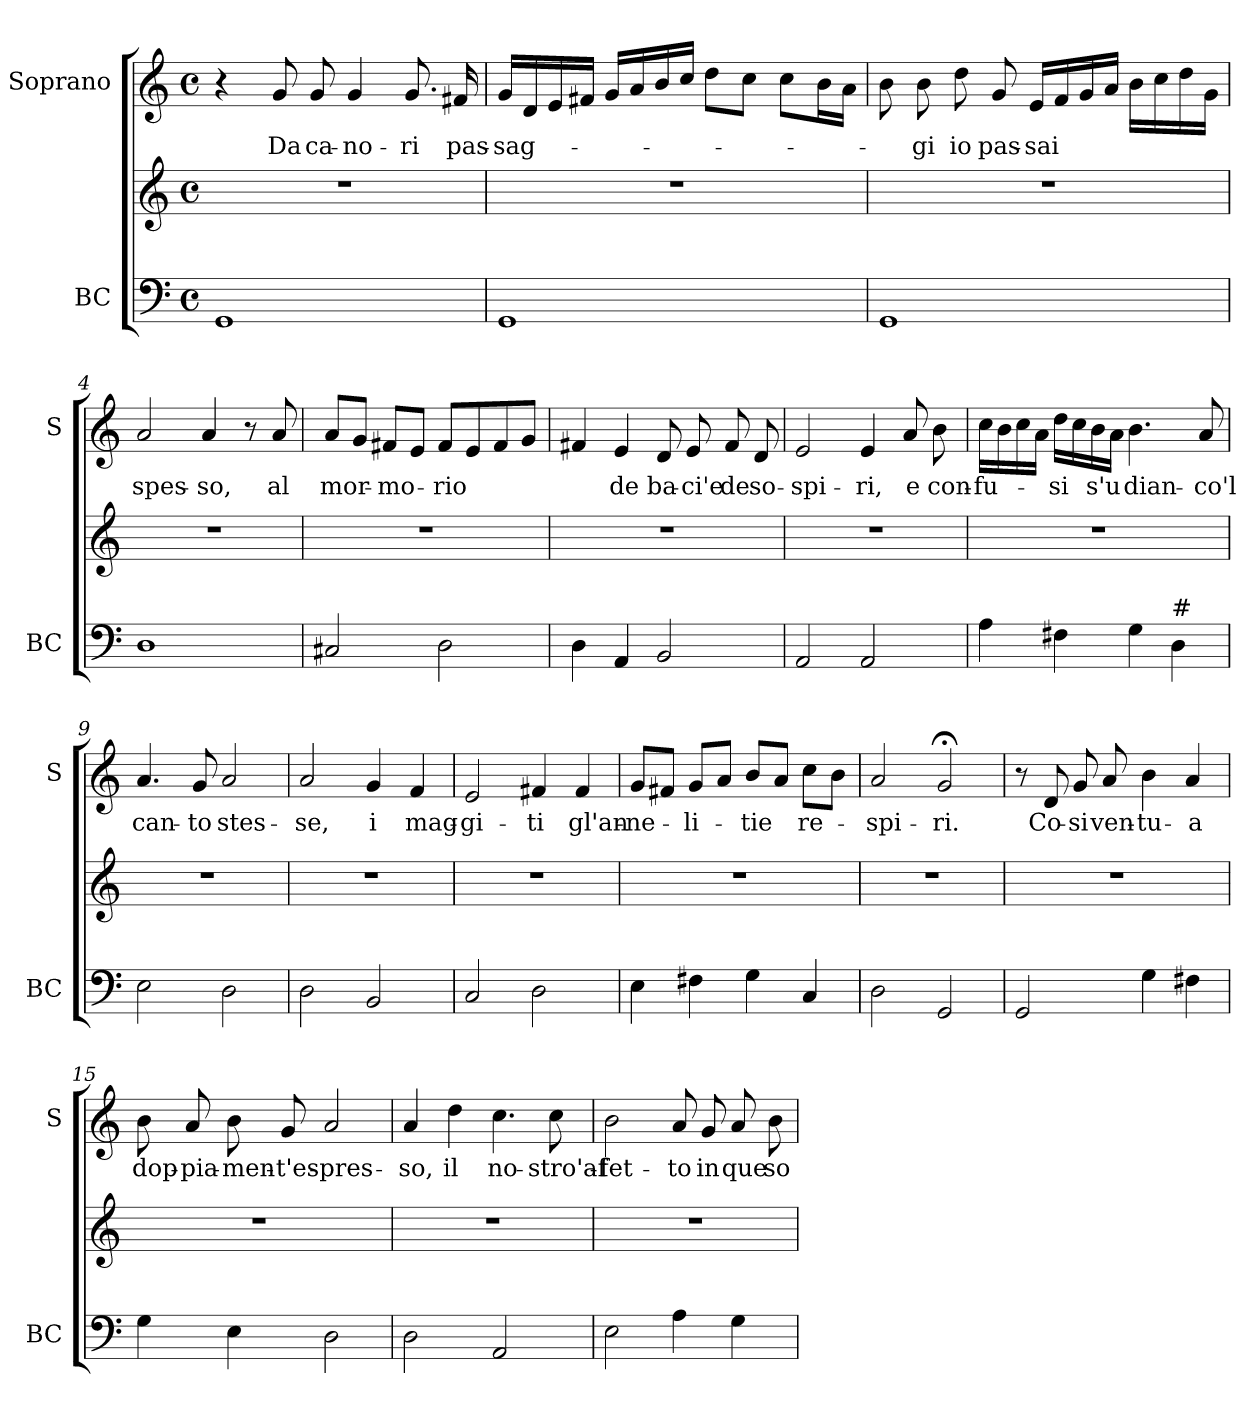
**kern	**kern	**kern	**text
*part2	*part2	*part1	*part1
*staff3	*staff2	*staff1	*staff1
*I"BC	*	*I"Soprano	*
*I'BC	*	*I'S	*
*clefF4	*clefG2	*clefG2	*
*k[]	*k[]	*k[]	*
*C:	*C:	*C:	*
*M4/4	*M4/4	*M4/4	*
*met(c)	*met(c)	*met(c)	*
=1	=1	=1	=1
1GG	1r	4r	.
!	!	!	!LO:LY:b
.	.	8g/	Da
!	!	!	!LO:LY:b
.	.	8g/	ca-
!	!	!	!LO:LY:b
.	.	4g/	-no-
!	!	!	!LO:LY:b
.	.	8.g/	-ri
!	!	!	!LO:LY:b
.	.	16f#X/	pas-
=2	=2	=2	=2
!	!	!	!LO:LY:b
1GG	1r	16g/LL	-sag-
.	.	16d/	.
.	.	16e/	.
.	.	16f#X/JJ	.
.	.	16g/LL	.
.	.	16a/	.
.	.	16b/	.
.	.	16cc/JJ	.
.	.	8dd\L	.
.	.	8cc\J	.
.	.	8cc\L	.
.	.	16b\L	.
.	.	16a\JJ	.
=3	=3	=3	=3
1GG	1r	8b\	.
!	!	!	!LO:LY:b
.	.	8b\	-gi
!	!	!	!LO:LY:b
.	.	8dd\	io
!	!	!	!LO:LY:b
.	.	8g/	pas-
!	!	!	!LO:LY:b
.	.	16e/LL	-sai
.	.	16f/	.
.	.	16g/	.
.	.	16a/JJ	.
.	.	16b\LL	.
.	.	16cc\	.
.	.	16dd\	.
.	.	16g\JJ	.
!!LO:LB:g=z
=4	=4	=4	=4
!	!	!	!LO:LY:b
1D	1r	2a/	spes-
!	!	!	!LO:LY:b
.	.	4a/	-so,
.	.	8r	.
!	!	!	!LO:LY:b
.	.	8a/	al
=5	=5	=5	=5
!	!	!	!LO:LY:b
2C#X/	1r	8a/L	mor-
.	.	8g/J	.
!	!	!	!LO:LY:b
.	.	8f#X/L	-mo-
.	.	8e/J	.
!	!	!	!LO:LY:b
2D\	.	8f#/L	-rio
.	.	8e/	.
.	.	8f#/	.
.	.	8g/J	.
=6	=6	=6	=6
4D\	1r	4f#X/	.
!	!	!	!LO:LY:b
4AA/	.	4e/	de
!	!	!	!LO:LY:b
2BB/	.	8d/	ba-
!	!	!	!LO:LY:b
.	.	8e/	-ci'e
!	!	!	!LO:LY:b
.	.	8f#/	de
!	!	!	!LO:LY:b
.	.	8d/	so-
=7	=7	=7	=7
!	!	!	!LO:LY:b
2AA/	1r	2e/	-spi-
!	!	!	!LO:LY:b
2AA/	.	4e/	-ri,
!	!	!	!LO:LY:b
.	.	8a/	e
!	!	!	!LO:LY:b
.	.	8b\	con-
!!LO:LB:g=z
=8	=8	=8	=8
!	!	!	!LO:LY:b
4A\	1r	16cc\LL	-fu-
.	.	16b\	.
.	.	16cc\	.
.	.	16a\JJ	.
!	!	!	!LO:LY:b
4F#X\	.	16dd\LL	-si
.	.	16cc\	.
!	!	!	!LO:LY:b
.	.	16b\	s'u
.	.	16a\JJ	.
!	!	!	!LO:LY:b
4G\	.	4.b\	dian-
!LO:TX:a:t=#	!	!	!
4D\	.	.	.
!	!	!	!LO:LY:b
.	.	8a/	-co'l
=9	=9	=9	=9
!	!	!	!LO:LY:b
2E\	1r	4.a/	can-
!	!	!	!LO:LY:b
.	.	8g/	-to
!	!	!	!LO:LY:b
2D\	.	2a/	stes-
=10	=10	=10	=10
!	!	!	!LO:LY:b
2D\	1r	2a/	-se,
!	!	!	!LO:LY:b
2BB/	.	4g/	i
!	!	!	!LO:LY:b
.	.	4f/	mag-
=11	=11	=11	=11
!	!	!	!LO:LY:b
2C/	1r	2e/	-gi-
!	!	!	!LO:LY:b
2D\	.	4f#X/	-ti
!	!	!	!LO:LY:b
.	.	4f#/	gl'an-
!!LO:PB:g=z
=12	=12	=12	=12
!	!	!	!LO:LY:b
4E\	1r	8g/L	-ne-
.	.	8f#X/J	.
!	!	!	!LO:LY:b
4F#X\	.	8g/L	-li-
.	.	8a/J	.
!	!	!	!LO:LY:b
4G\	.	8b/L	-tie
.	.	8a/J	.
!	!	!	!LO:LY:b
4C/	.	8cc\L	re-
.	.	8b\J	.
=13	=13	=13	=13
!	!	!	!LO:LY:b
2D\	1r	2a/	-spi-
!	!	!	!LO:LY:b
2GG/	.	2g;</	-ri.
=14	=14	=14	=14
2GG/	1r	8r	.
!	!	!	!LO:LY:b
.	.	8d/	Co-
!	!	!	!LO:LY:b
.	.	8g/	-si
!	!	!	!LO:LY:b
.	.	8a/	ven-
!	!	!	!LO:LY:b
4G\	.	4b\	-tu-
!	!	!	!LO:LY:b
4F#X\	.	4a/	-a
=15	=15	=15	=15
!	!	!	!LO:LY:b
4G\	1r	8b\	dop-
!	!	!	!LO:LY:b
.	.	8a/	-pia-
!	!	!	!LO:LY:b
4E\	.	8b\	-men-
!	!	!	!LO:LY:b
.	.	8g/	-t'es-
!	!	!	!LO:LY:b
2D\	.	2a/	-pres-
!!LO:LB:g=z
=16	=16	=16	=16
!	!	!	!LO:LY:b
2D\	1r	4a/	-so,
!	!	!	!LO:LY:b
.	.	4dd\	il
!	!	!	!LO:LY:b
2AA/	.	4.cc\	no-
!	!	!	!LO:LY:b
.	.	8cc\	-stro'af-
=17	=17	=17	=17
!	!	!	!LO:LY:b
2E\	1r	2b\	-fet-
!	!	!	!LO:LY:b
4A\	.	8a/	-to
!	!	!	!LO:LY:b
.	.	8g/	in
!	!	!	!LO:LY:b
4G\	.	8a/	que
!	!	!	!LO:LY:b
.	.	8b\	so-
=	=	=	=
*-	*-	*-	*-
